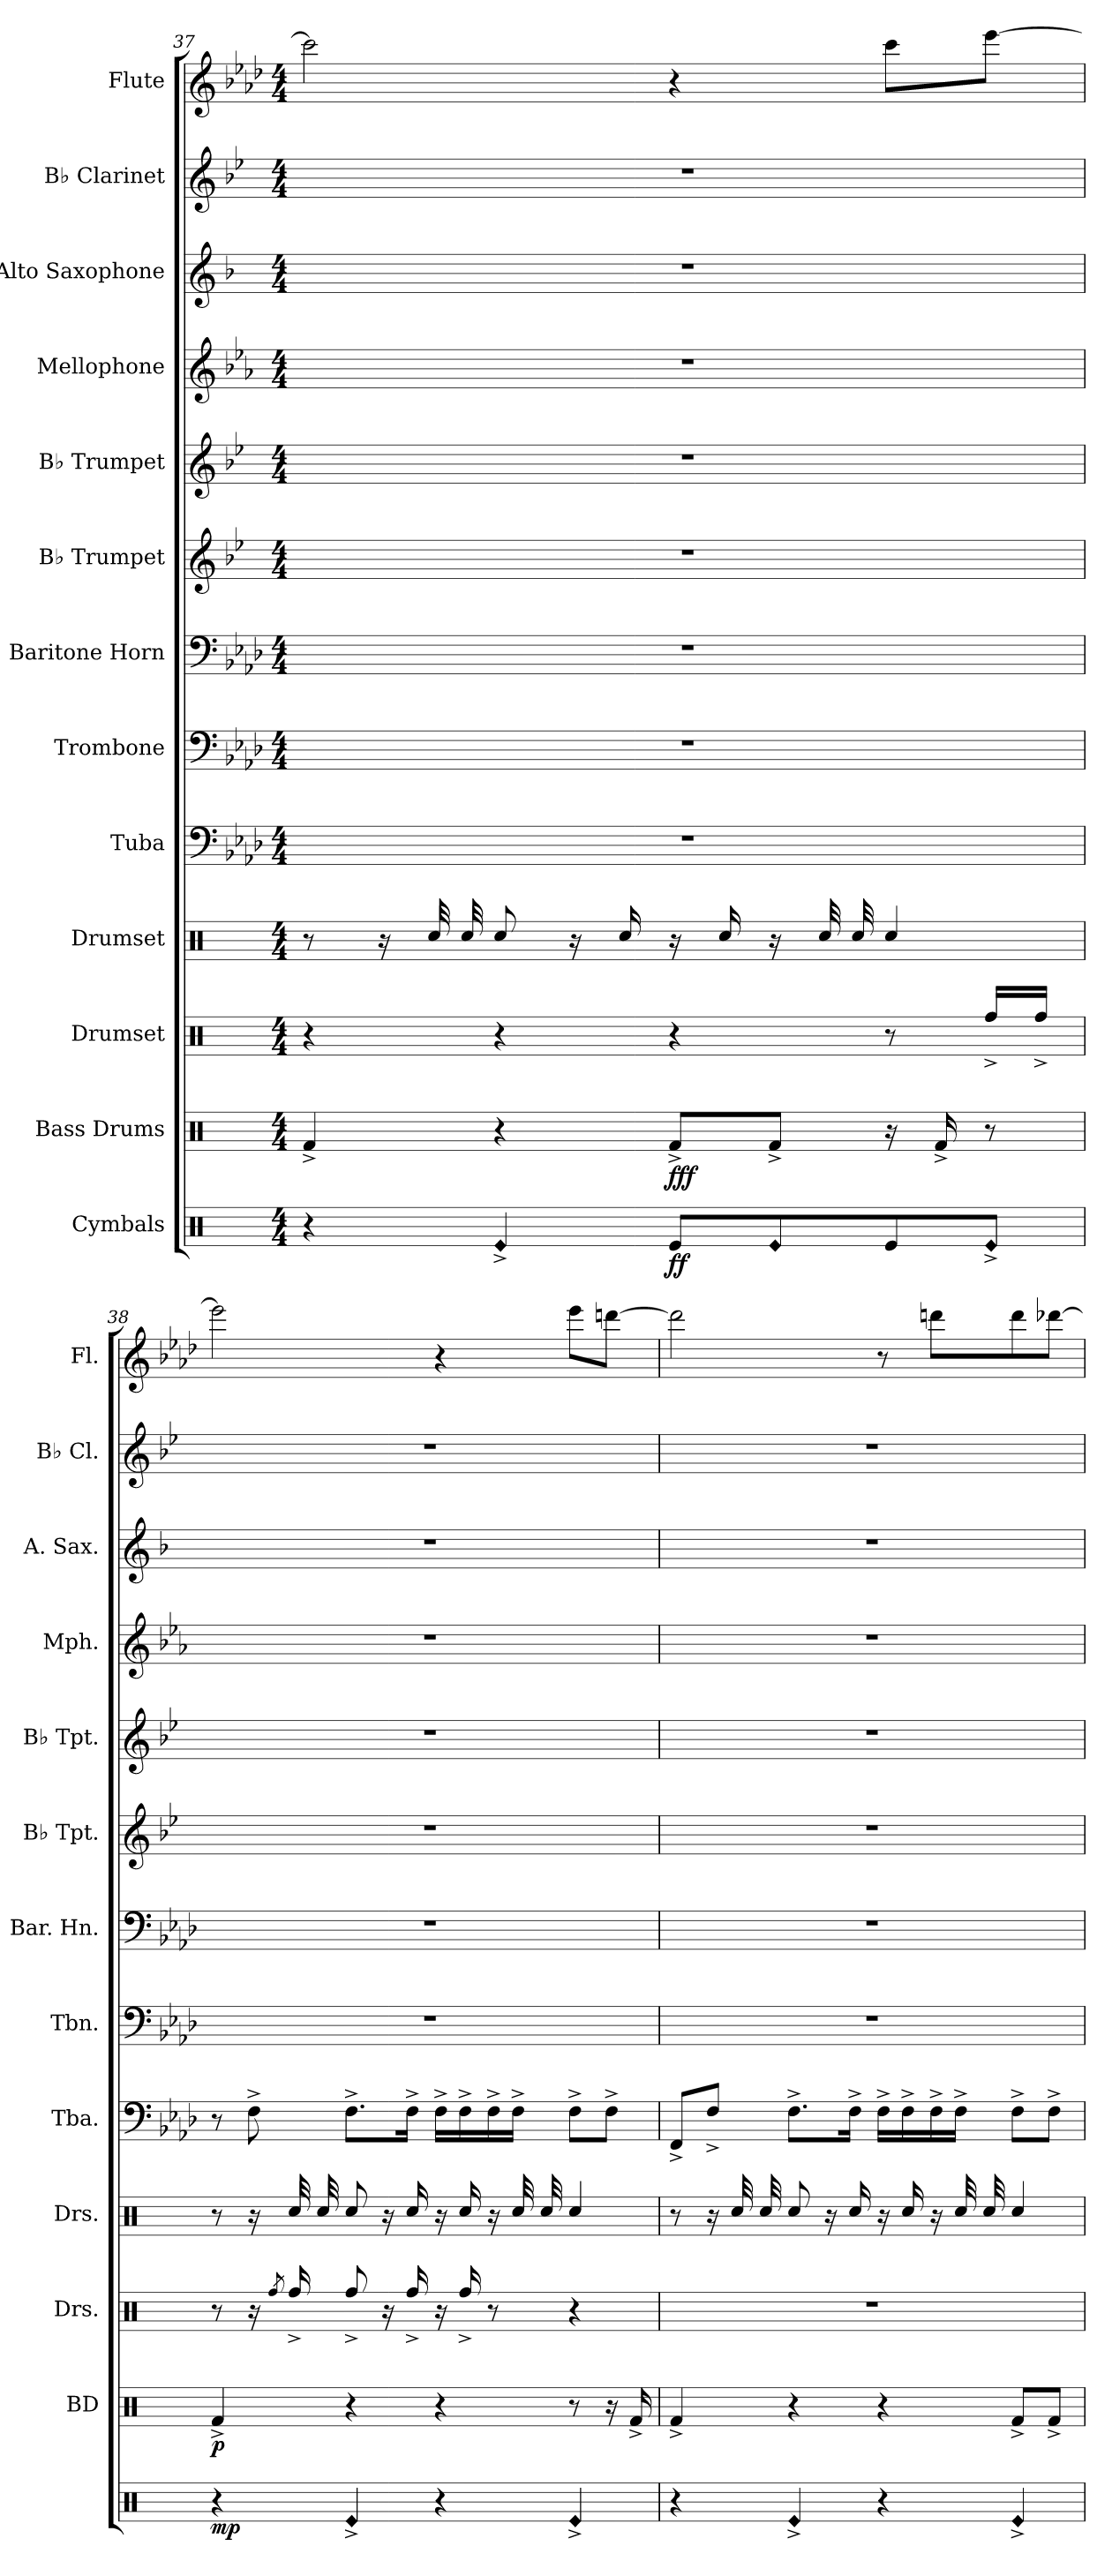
**kern	**dynam	**kern	**dynam	**kern	**kern	**kern	**kern	**kern	**kern	**kern	**kern	**kern	**kern	**kern
*part13	*part13	*part12	*part12	*part11	*part10	*part9	*part8	*part7	*part6	*part5	*part4	*part3	*part2	*part1
*staff13	*staff13	*staff12	*staff12	*staff11	*staff10	*staff9	*staff8	*staff7	*staff6	*staff5	*staff4	*staff3	*staff2	*staff1
*I"Cymbals	*	*I"Bass Drums	*	*I"Drumset	*I"Drumset	*I"Tuba	*I"Trombone	*I"Baritone Horn	*I"B♭ Trumpet	*I"B♭ Trumpet	*I"Mellophone	*I"Alto Saxophone	*I"B♭ Clarinet	*I"Flute
*	*	*I'BD	*	*I'Drs.	*I'Drs.	*I'Tba.	*I'Tbn.	*I'Bar. Hn.	*I'B♭ Tpt.	*I'B♭ Tpt.	*I'Mph.	*I'A. Sax.	*I'B♭ Cl.	*I'Fl.
*clefX	*	*clefX	*	*clefX	*clefX	*clefF4	*clefF4	*clefF4	*clefG2	*clefG2	*clefG2	*clefG2	*clefG2	*clefG2
*	*	*	*	*	*	*	*	*	*ITrd1c2	*ITrd1c2	*ITrd4c7	*ITrd5c9	*ITrd1c2	*
*k[]	*	*k[]	*	*k[]	*k[]	*k[b-e-a-d-]	*k[b-e-a-d-]	*k[b-e-a-d-]	*k[b-e-a-d-]	*k[b-e-a-d-]	*k[b-e-a-d-]	*k[b-e-a-d-]	*k[b-e-a-d-]	*k[b-e-a-d-]
*M4/4	*	*M4/4	*	*M4/4	*M4/4	*M4/4	*M4/4	*M4/4	*M4/4	*M4/4	*M4/4	*M4/4	*M4/4	*M4/4
=37	=37	=37	=37	=37	=37	=37	=37	=37	=37	=37	=37	=37	=37	=37
4r	.	4Rf^/	.	4r	8r	1r	1r	1r	1r	1r	1r	1r	1r	2ccc\]
.	.	.	.	.	16r	.	.	.	.	.	.	.	.	.
*	*	*	*	*	*tremolo	*	*	*	*	*	*	*	*	*
.	.	.	.	.	32Rcc/	.	.	.	.	.	.	.	.	.
.	.	.	.	.	32Rcc/	.	.	.	.	.	.	.	.	.
*	*	*	*	*	*Xtremolo	*	*	*	*	*	*	*	*	*
!LO:N:head=diamond	!	!	!	!	!	!	!	!	!	!	!	!	!	!
4Re^/	.	4r	.	4r	8Rcc/	.	.	.	.	.	.	.	.	.
.	.	.	.	.	16r	.	.	.	.	.	.	.	.	.
.	.	.	.	.	16Rcc/	.	.	.	.	.	.	.	.	.
!	!LO:DY:b	!	!LO:DY:b	!	!	!	!	!	!	!	!	!	!	!
8Re/L	ff	8Rf^/L	fff	4r	16r	.	.	.	.	.	.	.	.	4r
.	.	.	.	.	16Rcc/	.	.	.	.	.	.	.	.	.
!LO:N:head=diamond	!	!	!	!	!	!	!	!	!	!	!	!	!	!
8Re/	.	8Rf^/J	.	.	16r	.	.	.	.	.	.	.	.	.
*	*	*	*	*	*tremolo	*	*	*	*	*	*	*	*	*
.	.	.	.	.	32Rcc/	.	.	.	.	.	.	.	.	.
.	.	.	.	.	32Rcc/	.	.	.	.	.	.	.	.	.
*	*	*	*	*	*Xtremolo	*	*	*	*	*	*	*	*	*
8Re/	.	16r	.	8r	4Rcc/	.	.	.	.	.	.	.	.	8ccc\L
.	.	16Rf^/	.	.	.	.	.	.	.	.	.	.	.	.
!LO:N:head=diamond	!	!	!	!	!	!	!	!	!	!	!	!	!	!
8Re^/J	.	8r	.	16Rff^/LL	.	.	.	.	.	.	.	.	.	[8eee-\J
.	.	.	.	16Rff^/JJ	.	.	.	.	.	.	.	.	.	.
=38	=38	=38	=38	=38	=38	=38	=38	=38	=38	=38	=38	=38	=38	=38
!	!LO:DY:b	!	!LO:DY:b	!	!	!	!	!	!	!	!	!	!	!
4r	mp	4Rf^/	p	8r	8r	8r	1r	1r	1r	1r	1r	1r	1r	2eee-\]
.	.	.	.	16r	16r	8F^\	.	.	.	.	.	.	.	.
.	.	.	.	8qRff/	.	.	.	.	.	.	.	.	.	.
*	*	*	*	*	*tremolo	*	*	*	*	*	*	*	*	*
.	.	.	.	16Rff^/	32Rcc/	.	.	.	.	.	.	.	.	.
.	.	.	.	.	32Rcc/	.	.	.	.	.	.	.	.	.
*	*	*	*	*	*Xtremolo	*	*	*	*	*	*	*	*	*
!LO:N:head=diamond	!	!	!	!	!	!	!	!	!	!	!	!	!	!
4Re^/	.	4r	.	8Rff^/	8Rcc/	8.F^\L	.	.	.	.	.	.	.	.
.	.	.	.	16r	16r	.	.	.	.	.	.	.	.	.
.	.	.	.	16Rff^/	16Rcc/	16F^\Jk	.	.	.	.	.	.	.	.
4r	.	4r	.	16r	16r	16F^\LL	.	.	.	.	.	.	.	4r
.	.	.	.	16Rff^/	16Rcc/	16F^\	.	.	.	.	.	.	.	.
.	.	.	.	8r	16r	16F^\	.	.	.	.	.	.	.	.
*	*	*	*	*	*tremolo	*	*	*	*	*	*	*	*	*
.	.	.	.	.	32Rcc/	16F^\JJ	.	.	.	.	.	.	.	.
.	.	.	.	.	32Rcc/	.	.	.	.	.	.	.	.	.
*	*	*	*	*	*Xtremolo	*	*	*	*	*	*	*	*	*
!LO:N:head=diamond	!	!	!	!	!	!	!	!	!	!	!	!	!	!
4Re^/	.	8r	.	4r	4Rcc/	8F^\L	.	.	.	.	.	.	.	8eee-\L
.	.	16r	.	.	.	8F^\J	.	.	.	.	.	.	.	[8dddn\J
.	.	16Rf^/	.	.	.	.	.	.	.	.	.	.	.	.
!!LO:LB:g=z
=39	=39	=39	=39	=39	=39	=39	=39	=39	=39	=39	=39	=39	=39	=39
4r	.	4Rf^/	.	1r	8r	8FF^/L	1r	1r	1r	1r	1r	1r	1r	2ddd\]
.	.	.	.	.	16r	8F^/J	.	.	.	.	.	.	.	.
*	*	*	*	*	*tremolo	*	*	*	*	*	*	*	*	*
.	.	.	.	.	32Rcc/	.	.	.	.	.	.	.	.	.
.	.	.	.	.	32Rcc/	.	.	.	.	.	.	.	.	.
*	*	*	*	*	*Xtremolo	*	*	*	*	*	*	*	*	*
!LO:N:head=diamond	!	!	!	!	!	!	!	!	!	!	!	!	!	!
4Re^/	.	4r	.	.	8Rcc/	8.F^\L	.	.	.	.	.	.	.	.
.	.	.	.	.	16r	.	.	.	.	.	.	.	.	.
.	.	.	.	.	16Rcc/	16F^\Jk	.	.	.	.	.	.	.	.
4r	.	4r	.	.	16r	16F^\LL	.	.	.	.	.	.	.	8r
.	.	.	.	.	16Rcc/	16F^\	.	.	.	.	.	.	.	.
.	.	.	.	.	16r	16F^\	.	.	.	.	.	.	.	8dddn\L
*	*	*	*	*	*tremolo	*	*	*	*	*	*	*	*	*
.	.	.	.	.	32Rcc/	16F^\JJ	.	.	.	.	.	.	.	.
.	.	.	.	.	32Rcc/	.	.	.	.	.	.	.	.	.
*	*	*	*	*	*Xtremolo	*	*	*	*	*	*	*	*	*
!LO:N:head=diamond	!	!	!	!	!	!	!	!	!	!	!	!	!	!
4Re^/	.	8Rf^/L	.	.	4Rcc/	8F^\L	.	.	.	.	.	.	.	8ddd\
.	.	8Rf^/J	.	.	.	8F^\J	.	.	.	.	.	.	.	[8ddd-X\J
=	=	=	=	=	=	=	=	=	=	=	=	=	=	=
*-	*-	*-	*-	*-	*-	*-	*-	*-	*-	*-	*-	*-	*-	*-
